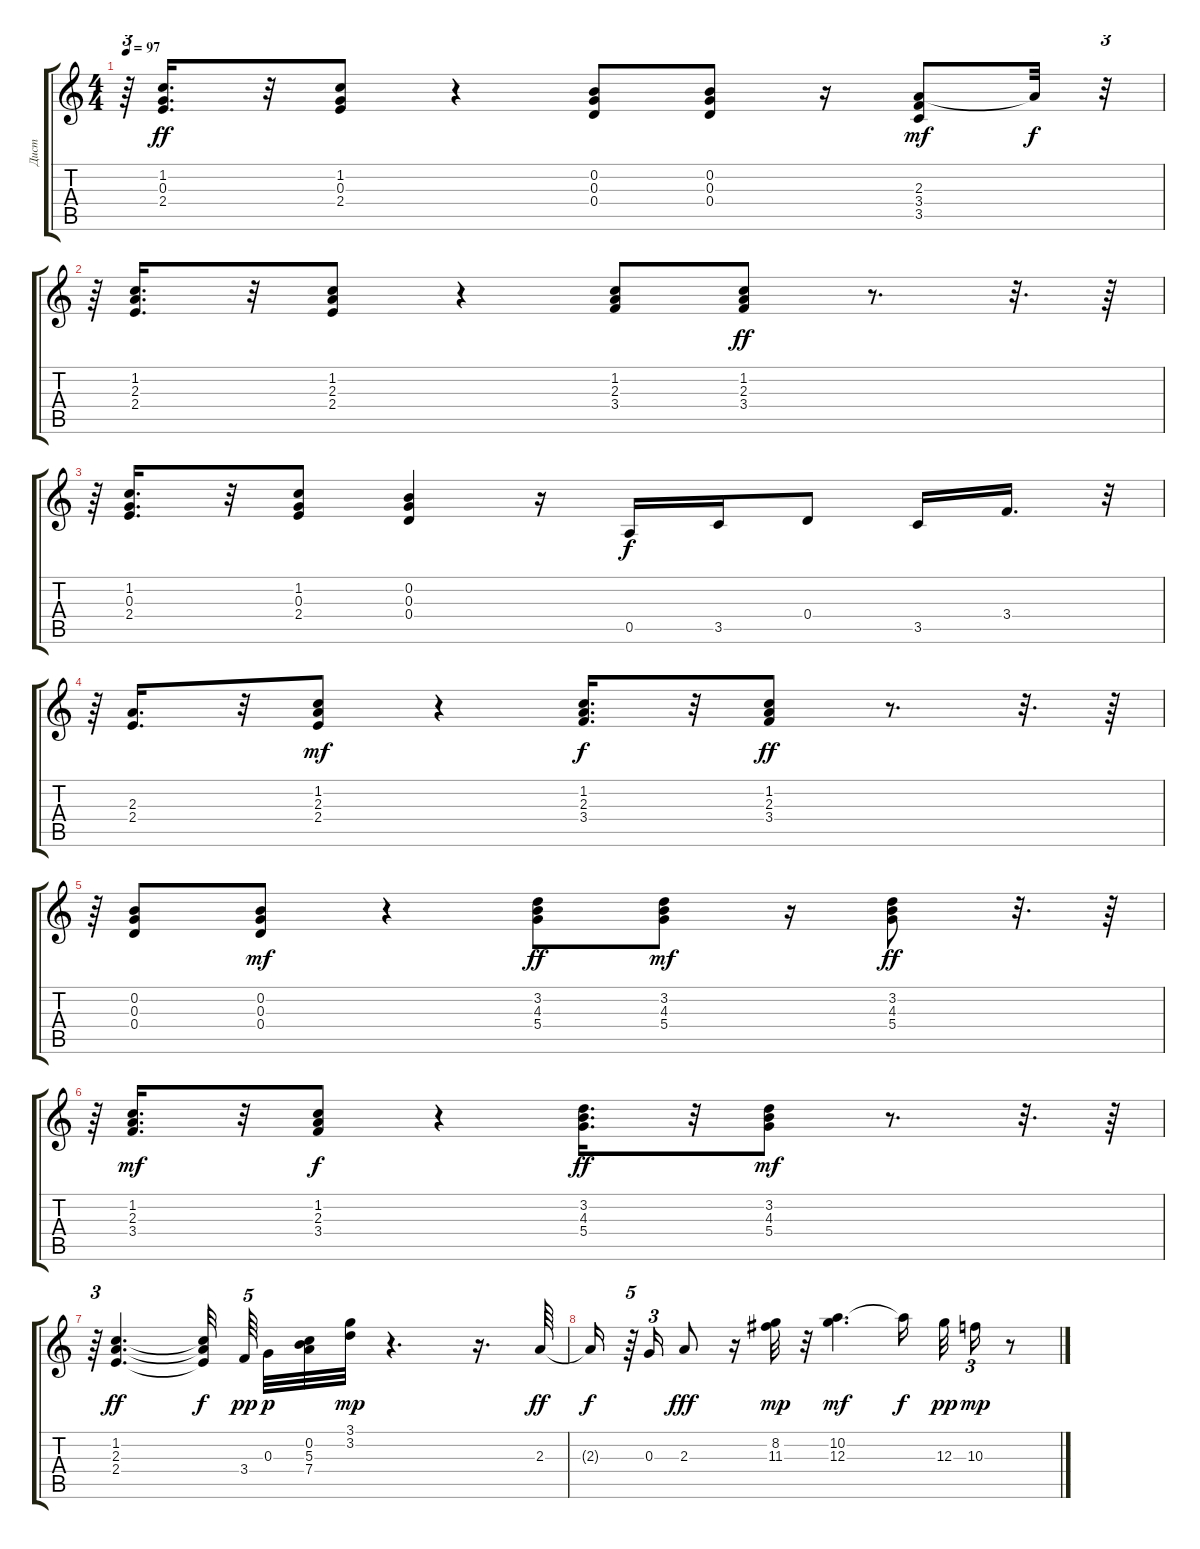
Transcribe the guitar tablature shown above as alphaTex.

\track ("Дист" "Дист") {instrument distortionguitar}
\staff {score tabs}
\tuning (E4 B3 G3 D3 A2 E2) {hide}
\ts (4 4)
\tempo 97
\clef g2
\ks c
r.64{tu (3 2) dy ff} (1.2 0.3 2.4).16{d} r.32 (1.2 0.3 2.4).8 r.4 (0.2 0.3 0.4).8 (0.2 0.3 0.4).8 r.16 (2.3 3.4 3.5).8{dy mf} 2.3{t}.32{dy f} r.32{tu (3 2)} |
r.64{tu (3 2)} (1.2 2.3 2.4).16{d} r.32 (1.2 2.3 2.4).8 r.4 (1.2 2.3 3.4).8 (1.2 2.3 3.4).8{dy ff} r.8{d} r.32{d} r.64 |
r.64{tu (3 2)} (1.2 0.3 2.4).16{d} r.32 (1.2 0.3 2.4).8 (0.2 0.3 0.4).4 r.16 0.5.16{dy f} 3.5.16 0.4.8 3.5.16 3.4.16{d} r.32{tu (3 2)} |
r.64{tu (3 2)} (2.3 2.4).16{d} r.32 (1.2 2.3 2.4).8{dy mf} r.4 (1.2 2.3 3.4).16{d dy f} r.32 (1.2 2.3 3.4).8{dy ff} r.8{d} r.32{d} r.64 |
r.64{tu (3 2)} (0.2 0.3 0.4).8 (0.2 0.3 0.4).8{dy mf} r.4 (3.2 4.3 5.4).8{dy ff} (3.2 4.3 5.4).8{dy mf} r.16 (3.2 4.3 5.4).8{dy ff} r.32{d} r.64 |
r.64{tu (3 2)} (1.2 2.3 3.4).16{d dy mf} r.32 (1.2 2.3 3.4).8{dy f} r.4 (3.2 4.3 5.4).16{d dy ff} r.32 (3.2 4.3 5.4).8{dy mf} r.8{d} r.32{d} r.64 |
r.64{tu (3 2)} (1.2 2.3 2.4).4{d dy ff} (1.2{t} 2.3{t} 2.4{t}).32{dy f beam splitsecondary} 3.4.64{tu (5 4) dy pp beam splitsecondary} 0.3.32{dy p} (0.2 5.3 7.4).32 (3.1 3.2).32{dy mp} r.4{d} r.16{d} 2.3.64{dy ff} |
2.3{t}.16{dy f} r.64{tu (5 4)} 0.3.16{tu (3 2)} 2.3.8{dy fff} r.16 (8.2 11.3).32{dy mp} r.32 (10.2 12.3).4{d dy mf} 10.2{t}.16{dy f} 12.3.32{dy pp} 10.3.16{tu (3 2) dy mp} r.8
